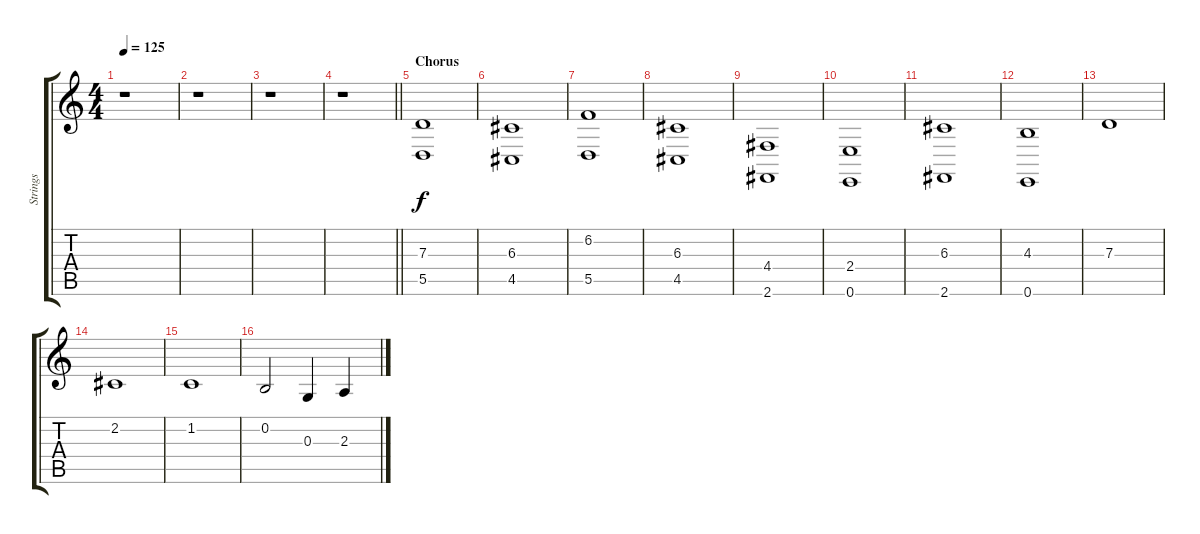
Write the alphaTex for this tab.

\track ("Strings" "Strings") {instrument stringensemble1}
\staff {score tabs}
\tuning (E4 B3 G3 D3 A2 E2) {hide}
\ts (4 4)
\tempo 125
\clef g2
\ks c
r.1{dy mp} |
r.1 |
r.1 |
\barLineRight lightlight
r.1 |
\section ("" "Chorus ")
(7.3 5.5).1{dy f} |
(6.3 4.5).1 |
(6.2 5.5).1 |
(6.3 4.5).1 |
(4.4 2.6).1 |
(2.4 0.6).1 |
(6.3 2.6).1 |
(4.3 0.6).1 |
7.3.1 |
2.2.1 |
1.2.1 |
0.2.2 0.3.4 2.3.4
